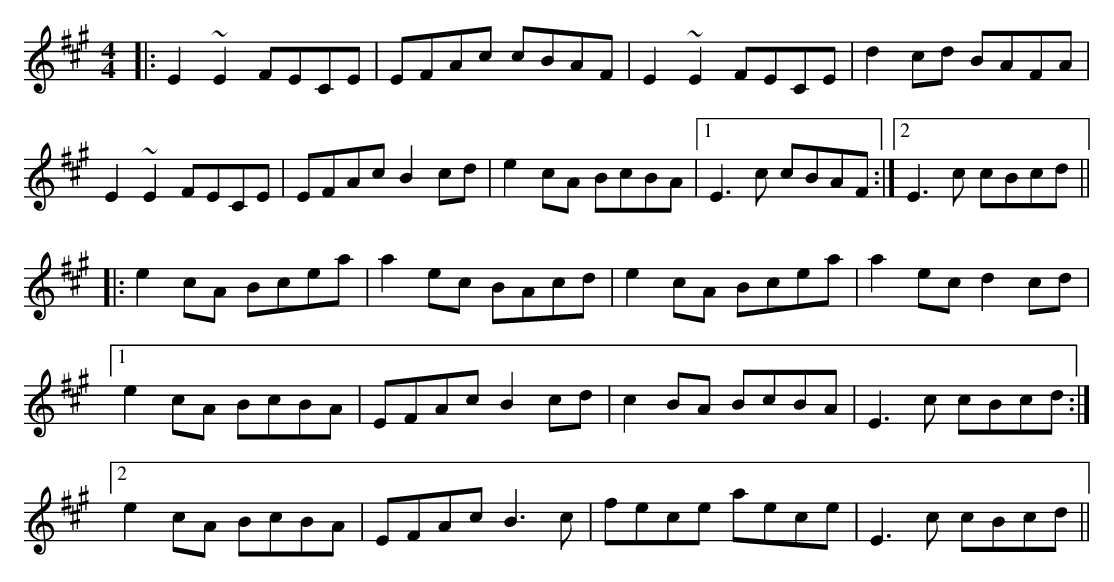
X:1
M:4/4
K:A
|:E2 ~E2 FECE|EFAc cBAF|E2 ~E2 FECE|d2 cd BAFA|
E2 ~E2 FECE|EFAc B2 cd|e2 cA BcBA|1 E3c cBAF:|2 E3c cBcd||
|:e2 cA Bcea|a2ec BAcd|e2 cA Bcea|a2 ec d2 cd|
[1 e2 cA BcBA|EFAc B2 cd|c2 BA BcBA|E3c cBcd:|
[2 e2 cA BcBA|EFAc B3c|fece aece|E3c cBcd||
